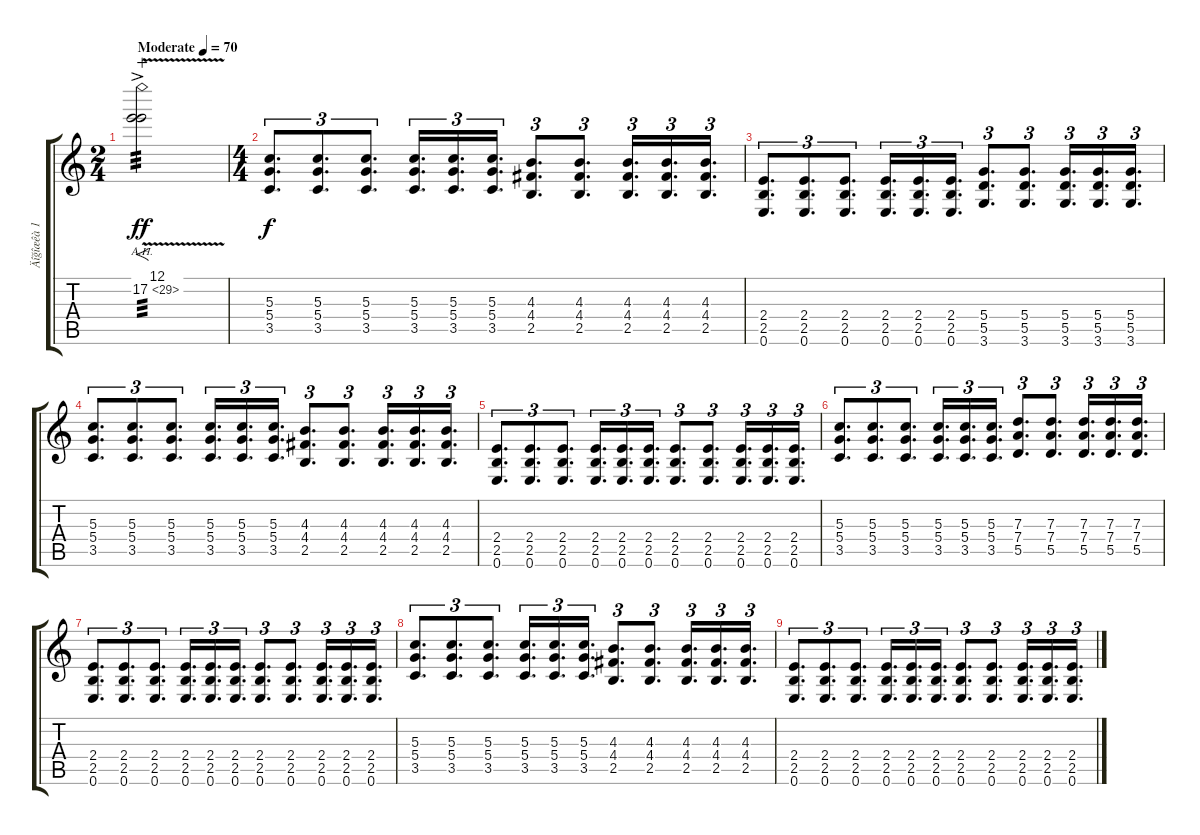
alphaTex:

\track ("Äîğîæêà 1" "Äîğîæêà 1") {instrument overdrivenguitar}
\staff {score tabs}
\tuning (E4 B3 G3 D3 A2 E2) {hide}
\ts (2 4)
\tempo (70 "Moderate")
\clef g2
\ks c
(12.1{v ac} 17.2{ah 12 ac}).2{f tp 3 dy ff instrument overdrivenguitar wahc} |
\ts (4 4)
(5.3 5.4 3.5).8{d tu (3 2) dy f volume 14} (5.3 5.4 3.5).8{d tu (3 2)} (5.3 5.4 3.5).8{d tu (3 2)} (5.3 5.4 3.5).16{d tu (3 2)} (5.3 5.4 3.5).16{d tu (3 2)} (5.3 5.4 3.5).16{d tu (3 2)} (4.3 4.4 2.5).8{d tu (3 2)} (4.3 4.4 2.5).8{d tu (3 2)} (4.3 4.4 2.5).16{d tu (3 2)} (4.3 4.4 2.5).16{d tu (3 2)} (4.3 4.4 2.5).16{d tu (3 2)} |
(2.4 2.5 0.6).8{d tu (3 2)} (2.4 2.5 0.6).8{d tu (3 2)} (2.4 2.5 0.6).8{d tu (3 2)} (2.4 2.5 0.6).16{d tu (3 2)} (2.4 2.5 0.6).16{d tu (3 2)} (2.4 2.5 0.6).16{d tu (3 2)} (5.4 5.5 3.6).8{d tu (3 2)} (5.4 5.5 3.6).8{d tu (3 2)} (5.4 5.5 3.6).16{d tu (3 2)} (5.4 5.5 3.6).16{d tu (3 2)} (5.4 5.5 3.6).16{d tu (3 2)} |
(5.3 5.4 3.5).8{d tu (3 2)} (5.3 5.4 3.5).8{d tu (3 2)} (5.3 5.4 3.5).8{d tu (3 2)} (5.3 5.4 3.5).16{d tu (3 2)} (5.3 5.4 3.5).16{d tu (3 2)} (5.3 5.4 3.5).16{d tu (3 2)} (4.3 4.4 2.5).8{d tu (3 2)} (4.3 4.4 2.5).8{d tu (3 2)} (4.3 4.4 2.5).16{d tu (3 2)} (4.3 4.4 2.5).16{d tu (3 2)} (4.3 4.4 2.5).16{d tu (3 2)} |
(2.4 2.5 0.6).8{d tu (3 2)} (2.4 2.5 0.6).8{d tu (3 2)} (2.4 2.5 0.6).8{d tu (3 2)} (2.4 2.5 0.6).16{d tu (3 2)} (2.4 2.5 0.6).16{d tu (3 2)} (2.4 2.5 0.6).16{d tu (3 2)} (2.4 2.5 0.6).8{d tu (3 2)} (2.4 2.5 0.6).8{d tu (3 2)} (2.4 2.5 0.6).16{d tu (3 2)} (2.4 2.5 0.6).16{d tu (3 2)} (2.4 2.5 0.6).16{d tu (3 2)} |
(5.3 5.4 3.5).8{d tu (3 2)} (5.3 5.4 3.5).8{d tu (3 2)} (5.3 5.4 3.5).8{d tu (3 2)} (5.3 5.4 3.5).16{d tu (3 2)} (5.3 5.4 3.5).16{d tu (3 2)} (5.3 5.4 3.5).16{d tu (3 2)} (7.3 7.4 5.5).8{d tu (3 2)} (7.3 7.4 5.5).8{d tu (3 2)} (7.3 7.4 5.5).16{d tu (3 2)} (7.3 7.4 5.5).16{d tu (3 2)} (7.3 7.4 5.5).16{d tu (3 2)} |
(2.4 2.5 0.6).8{d tu (3 2)} (2.4 2.5 0.6).8{d tu (3 2)} (2.4 2.5 0.6).8{d tu (3 2)} (2.4 2.5 0.6).16{d tu (3 2)} (2.4 2.5 0.6).16{d tu (3 2)} (2.4 2.5 0.6).16{d tu (3 2)} (2.4 2.5 0.6).8{d tu (3 2)} (2.4 2.5 0.6).8{d tu (3 2)} (2.4 2.5 0.6).16{d tu (3 2)} (2.4 2.5 0.6).16{d tu (3 2)} (2.4 2.5 0.6).16{d tu (3 2)} |
(5.3 5.4 3.5).8{d tu (3 2)} (5.3 5.4 3.5).8{d tu (3 2)} (5.3 5.4 3.5).8{d tu (3 2)} (5.3 5.4 3.5).16{d tu (3 2)} (5.3 5.4 3.5).16{d tu (3 2)} (5.3 5.4 3.5).16{d tu (3 2)} (4.3 4.4 2.5).8{d tu (3 2)} (4.3 4.4 2.5).8{d tu (3 2)} (4.3 4.4 2.5).16{d tu (3 2)} (4.3 4.4 2.5).16{d tu (3 2)} (4.3 4.4 2.5).16{d tu (3 2)} |
(2.4 2.5 0.6).8{d tu (3 2)} (2.4 2.5 0.6).8{d tu (3 2)} (2.4 2.5 0.6).8{d tu (3 2)} (2.4 2.5 0.6).16{d tu (3 2)} (2.4 2.5 0.6).16{d tu (3 2)} (2.4 2.5 0.6).16{d tu (3 2)} (2.4 2.5 0.6).8{d tu (3 2)} (2.4 2.5 0.6).8{d tu (3 2)} (2.4 2.5 0.6).16{d tu (3 2)} (2.4 2.5 0.6).16{d tu (3 2)} (2.4 2.5 0.6).16{d tu (3 2)}
